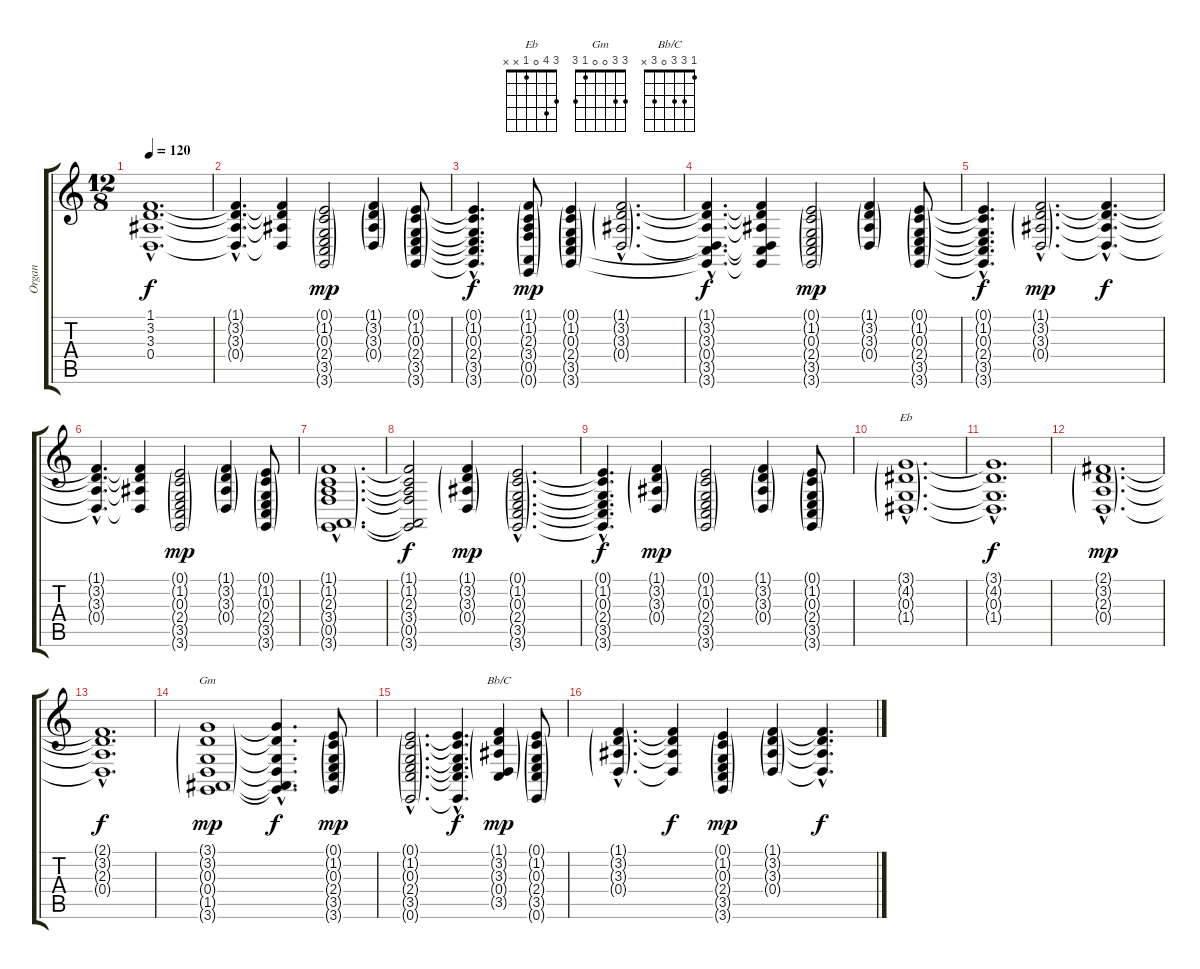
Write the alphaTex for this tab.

\track ("Organ" "Organ") {instrument drawbarorgan}
\staff {score tabs}
\tuning (E4 B3 G3 D3 A2 E2) {hide}
\chord ("Eb" 3 4 0 1 x x)
\chord ("Gm" 3 3 0 0 1 3)
\chord ("Bb/C" 1 3 3 0 3 x)
\ts (12 8)
\tempo 120
\clef g2
\ks c
(1.1{hac t} 3.2{hac t} 3.3{hac t} 0.4{hac t}).1{d dy f} |
(1.1{hac t} 3.2{hac t} 3.3{hac t} 0.4{hac t}).4{d} (1.1{t} 3.2{t} 3.3{t} 0.4{t}).4 (0.1{g} 1.2{g} 0.3{g} 2.4{g} 3.5{g} 3.6{g}).2{dy mp} (1.1{g} 3.2{g} 3.3{g} 0.4{g}).4 (0.1{g} 1.2{g} 0.3{g} 2.4{g} 3.5{g} 3.6{g}).8 |
(0.1{hac t} 1.2{hac t} 0.3{hac t} 2.4{hac t} 3.5{hac t} 3.6{hac t}).4{d dy f} (1.1{g} 1.2{g} 2.3{g} 3.4{g} 0.5{g} 0.6{g}).8{dy mp} (0.1{g} 1.2{g} 0.3{g} 2.4{g} 3.5{g} 3.6{g}).4 (1.1{g hac} 3.2{g hac} 3.3{g hac} 0.4{g hac}).2{d} |
(1.1{hac t} 3.2{hac t} 3.3{hac t} 0.4{hac t} 3.5{hac t} 3.6{hac t}).4{d dy f} (1.1{t} 3.2{t} 3.3{t} 0.4{t} 3.5{t} 3.6{t}).4 (0.1{g} 1.2{g} 0.3{g} 2.4{g} 3.5{g} 3.6{g}).2{dy mp} (1.1{g} 3.2{g} 3.3{g} 0.4{g}).4 (0.1{g} 1.2{g} 0.3{g} 2.4{g} 3.5{g} 3.6{g}).8 |
(0.1{hac t} 1.2{hac t} 0.3{hac t} 2.4{hac t} 3.5{hac t} 3.6{hac t}).4{d dy f} (1.1{g hac} 3.2{g hac} 3.3{g hac} 0.4{g hac}).2{d dy mp} (1.1{hac t} 3.2{hac t} 3.3{hac t} 0.4{hac t}).4{d dy f} |
(1.1{hac t} 3.2{hac t} 3.3{hac t} 0.4{hac t}).4{d} (1.1{t} 3.2{t} 3.3{t} 0.4{t}).4 (0.1{g} 1.2{g} 0.3{g} 2.4{g} 3.5{g} 3.6{g}).2{dy mp} (1.1{g} 3.2{g} 3.3{g} 0.4{g}).4 (0.1{g} 1.2{g} 0.3{g} 2.4{g} 3.5{g} 3.6{g}).8 |
(1.1{g hac} 1.2{g hac} 2.3{g hac} 3.4{g hac} 0.5{g hac} 3.6{g hac}).1{d} |
(1.1{t} 1.2{t} 2.3{t} 3.4{t} 0.5{t} 3.6{t}).2{dy f} (1.1{g} 3.2{g} 3.3{g} 0.4{g}).4{dy mp} (0.1{g hac} 1.2{g hac} 0.3{g hac} 2.4{g hac} 3.5{g hac} 3.6{g hac}).2{d} |
(0.1{hac t} 1.2{hac t} 0.3{hac t} 2.4{hac t} 3.5{hac t} 3.6{hac t}).4{d dy f} (1.1{g} 3.2{g} 3.3{g} 0.4{g}).4{dy mp} (0.1{g} 1.2{g} 0.3{g} 2.4{g} 3.5{g} 3.6{g}).2 (1.1{g} 3.2{g} 3.3{g} 0.4{g}).4 (0.1{g} 1.2{g} 0.3{g} 2.4{g} 3.5{g} 3.6{g}).8 |
(3.1{g hac} 4.2{g hac} 0.3{g hac} 1.4{g hac}).1{d ch "Eb"} |
(3.1{hac t} 4.2{hac t} 0.3{hac t} 1.4{hac t}).1{d dy f} |
(2.1{g hac} 3.2{g hac} 2.3{g hac} 0.4{g hac}).1{d dy mp} |
(2.1{hac t} 3.2{hac t} 2.3{hac t} 0.4{hac t}).1{d dy f} |
(3.1{g} 3.2{g} 0.3{g} 0.4{g} 1.5{g} 3.6{g}).1{ch "Gm" dy mp} (3.1{hac t} 3.2{hac t} 0.3{hac t} 0.4{hac t} 1.5{hac t} 3.6{hac t}).4{d dy f} (0.1{g} 1.2{g} 0.3{g} 2.4{g} 3.5{g} 3.6{g}).8{dy mp} |
(0.1{g hac} 1.2{g hac} 0.3{g hac} 2.4{g hac} 3.5{g hac} 0.6{g hac}).2{d} (0.1{hac t} 1.2{hac t} 0.3{hac t} 2.4{hac t} 3.5{hac t} 0.6{hac t}).4{d dy f} (1.1{g} 3.2{g} 3.3{g} 0.4{g} 3.5{g}).4{ch "Bb/C" dy mp} (0.1{g} 1.2{g} 0.3{g} 2.4{g} 3.5{g} 0.6{g}).8 |
(1.1{g hac} 3.2{g hac} 3.3{g hac} 0.4{g hac}).4{d} (1.1{t} 3.2{t} 3.3{t} 0.4{t}).4{dy f} (0.1{g} 1.2{g} 0.3{g} 2.4{g} 3.5{g} 3.6{g}).4{dy mp} (1.1{g} 3.2{g} 3.3{g} 0.4{g}).4 (1.1{hac t} 3.2{hac t} 3.3{hac t} 0.4{hac t}).4{d dy f}
